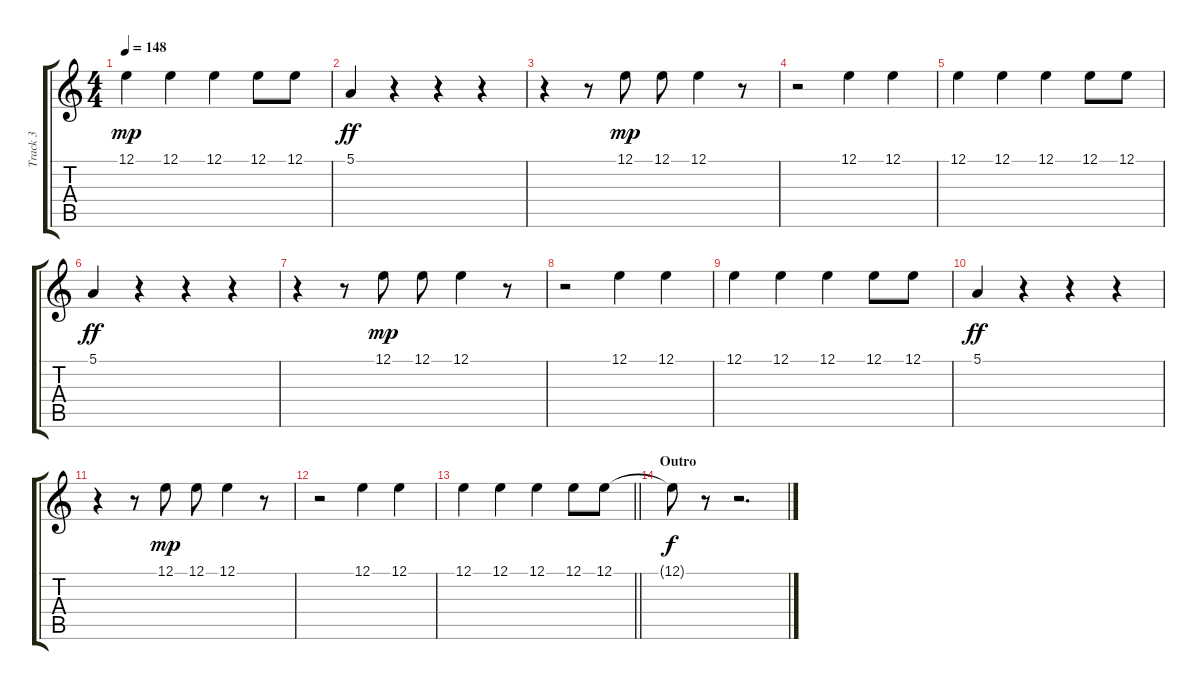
\track ("Track 3" "Track 3") {instrument lead2sawtooth}
\staff {score tabs}
\tuning (E4 B3 G3 D3 A2 E2) {hide}
\ts (4 4)
\tempo 148
\clef g2
\ks c
12.1.4{dy mp} 12.1.4 12.1.4 12.1.8 12.1.8 |
5.1.4{dy ff} r.4 r.4 r.4 |
r.4 r.8 12.1.8{dy mp} 12.1.8 12.1.4 r.8 |
r.2 12.1.4 12.1.4 |
12.1.4 12.1.4 12.1.4 12.1.8 12.1.8 |
5.1.4{dy ff} r.4 r.4 r.4 |
r.4 r.8 12.1.8{dy mp} 12.1.8 12.1.4 r.8 |
r.2 12.1.4 12.1.4 |
12.1.4 12.1.4 12.1.4 12.1.8 12.1.8 |
5.1.4{dy ff} r.4 r.4 r.4 |
r.4 r.8 12.1.8{dy mp} 12.1.8 12.1.4 r.8 |
r.2 12.1.4 12.1.4 |
\barLineRight lightlight
12.1.4 12.1.4 12.1.4 12.1.8 12.1.8 |
\section ("" "Outro")
12.1{t}.8{dy f} r.8 r.2{d}
